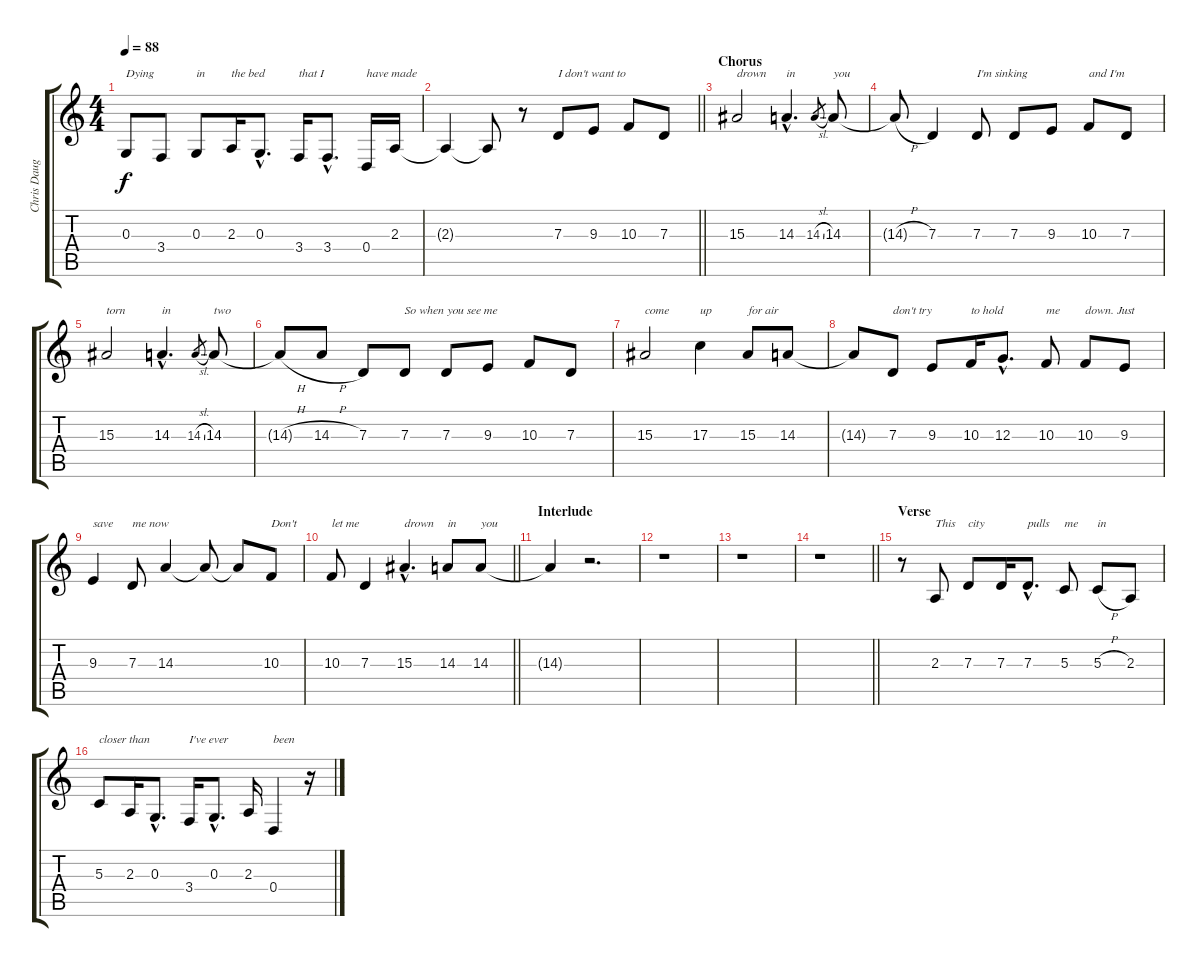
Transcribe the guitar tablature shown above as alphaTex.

\track ("Chris Daughtry (Vocals)" "Chris Daug") {instrument violin}
\staff {score tabs}
\tuning (E4 B3 G3 D3 A2 D2) {hide}
\ts (4 4)
\tempo 88
\clef g2
\ks c
0.3.8{txt "Dying" dy f} 3.4.8 0.3.8{txt "in"} 2.3.16{txt "the bed"} 0.3{hac}.8{d} 3.4.16{txt "that I"} 3.4{hac}.8{d} 0.4.16{txt "have made"} 2.3.16 |
\barLineRight lightlight
2.3{t}.4 2.3{t}.8 r.8 7.3.8{txt "I don't want to"} 9.3.8 10.3.8 7.3.8 |
\section ("" "Chorus")
15.3.2{txt "drown"} 14.3{hac}.4{d txt "in"} 14.3{sl}.8{gr} 14.3.8{txt "you"} |
14.3{h t}.8 7.3.4 7.3.8{txt "I'm sinking"} 7.3.8 9.3.8 10.3.8{txt "and I'm"} 7.3.8 |
15.3.2{txt "torn"} 14.3{hac}.4{d txt "in"} 14.3{sl}.8{gr} 14.3.8{txt "two"} |
14.3{h t}.8 14.3{h}.8 7.3.8 7.3.8{txt "So when you see me"} 7.3.8 9.3.8 10.3.8 7.3.8 |
15.3.2{txt "come"} 17.3.4{txt "up"} 15.3.8{txt "for air"} 14.3.8 |
14.3{t}.8 7.3.8{txt "don't try"} 9.3.8 10.3.16{txt "to hold"} 12.3{hac}.8{d} 10.3.8{txt "me"} 10.3.8{txt "down. Just"} 9.3.8 |
9.3.4{txt "save"} 7.3.8{txt "me now"} 14.3.4 14.3{t}.8 14.3{t}.8 10.3.8{txt "Don't"} |
\barLineRight lightlight
10.3.8{txt "let me"} 7.3.4 15.3{hac}.4{d txt "drown"} 14.3.8{txt "in"} 14.3.8{txt "you"} |
\section ("" "Interlude")
14.3{t}.4 r.2{d} |
r.1 |
r.1 |
\barLineRight lightlight
r.1 |
\section ("" "Verse")
r.8 2.3.8{txt "This"} 7.3.8{txt "city"} 7.3.16 7.3{hac}.8{d txt "pulls"} 5.3.8{txt "me"} 5.3{h}.8{txt "in"} 2.3.8 |
5.3.8{txt "closer than"} 2.3.16 0.3{hac}.8{d} 3.4.16{txt "I've ever"} 0.3{hac}.8{d} 2.3.16 0.4.4{txt "been"} r.16
